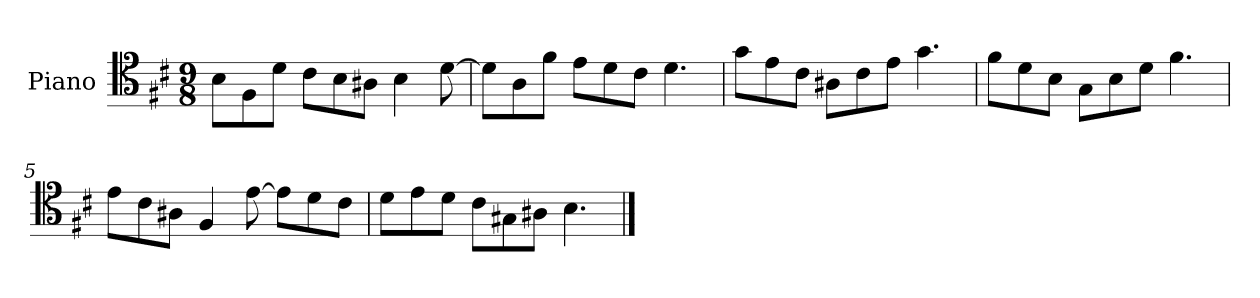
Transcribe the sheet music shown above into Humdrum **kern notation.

**kern
*part1
*staff1
*I"Piano
*I'Pno.
*clefC4
*k[f#c#]
*M9/8
=1
8B\L
8F#\
8d\J
8c#\L
8B\
8A#X\J
4B\
[8d\
=2
8d\L]
8A\
8f#\J
8e\L
8d\
8c#\J
4.d\
=3
8g\L
8e\
8c#\J
8A#X\L
8c#\
8e\J
4.g\
=4
8f#\L
8d\
8B\J
8G\L
8B\
8d\J
4.f#\
=5
8e\L
8c#\
8A#X\J
4F#/
[8e\
8e\L]
8d\
8c#\J
!!LO:LB:g=z
=6
8d\L
8e\
8d\J
8c#\L
8G#X\
8A#X\J
4.B\
==
*-
